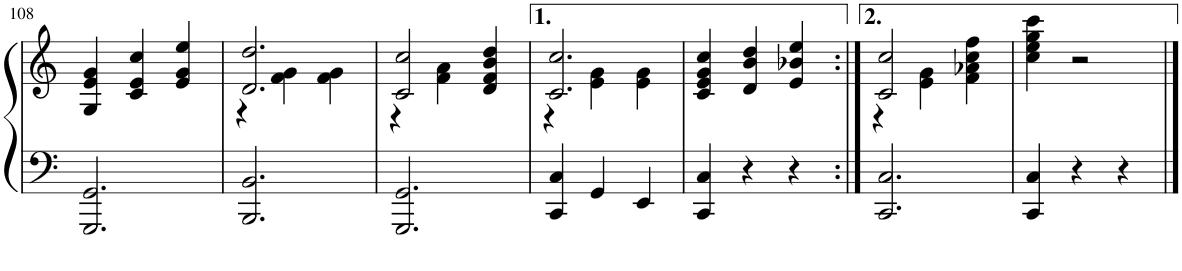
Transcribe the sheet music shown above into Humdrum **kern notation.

**kern	**kern
*part1	*part1
*staff2	*staff1
*I"Piano	*
*I'Pno.	*
!!LO:PB:g=z
*clefF4	*clefG2
*k[]	*k[]
*M3/4	*M3/4
=108	=108
2.GGG/ 2.GG/	4G/ 4e/ 4g/
.	4c/ 4e/ 4cc/
.	4e/ 4g/ 4ee/
=109	=109
*	*^
2.BBB/ 2.BB/	2.d/ 2.dd/	4r
.	.	4f\ 4g\
.	.	4f\ 4g\
=110	=110	=110
2.GGG/ 2.GG/	2c/ 2cc/	4r
.	.	4f\ 4a\
.	4d/ 4f/ 4b/ 4dd/	4ryy
=111	=111	=111
4CC/ 4C/	2.c/ 2.cc/	4r
4GG/	.	4e\ 4g\
4EE/	.	4e\ 4g\
*	*v	*v
=112	=112
4CC/ 4C/	4c/ 4e/ 4g/ 4cc/
4r	4d/ 4b/ 4dd/
4r	4e/ 4b-X/ 4ee/
=113:|!	=113:|!
*	*^
2.CC/ 2.C/	2c/ 2cc/	4r
.	.	4e\ 4g\
.	4f\ 4a-X\ 4cc\ 4ff\	4ryy
*	*v	*v
=114	=114
4CC/ 4C/	4cc\ 4ee\ 4gg\ 4ccc\
4r	2r
4r	.
==	==
*-	*-
